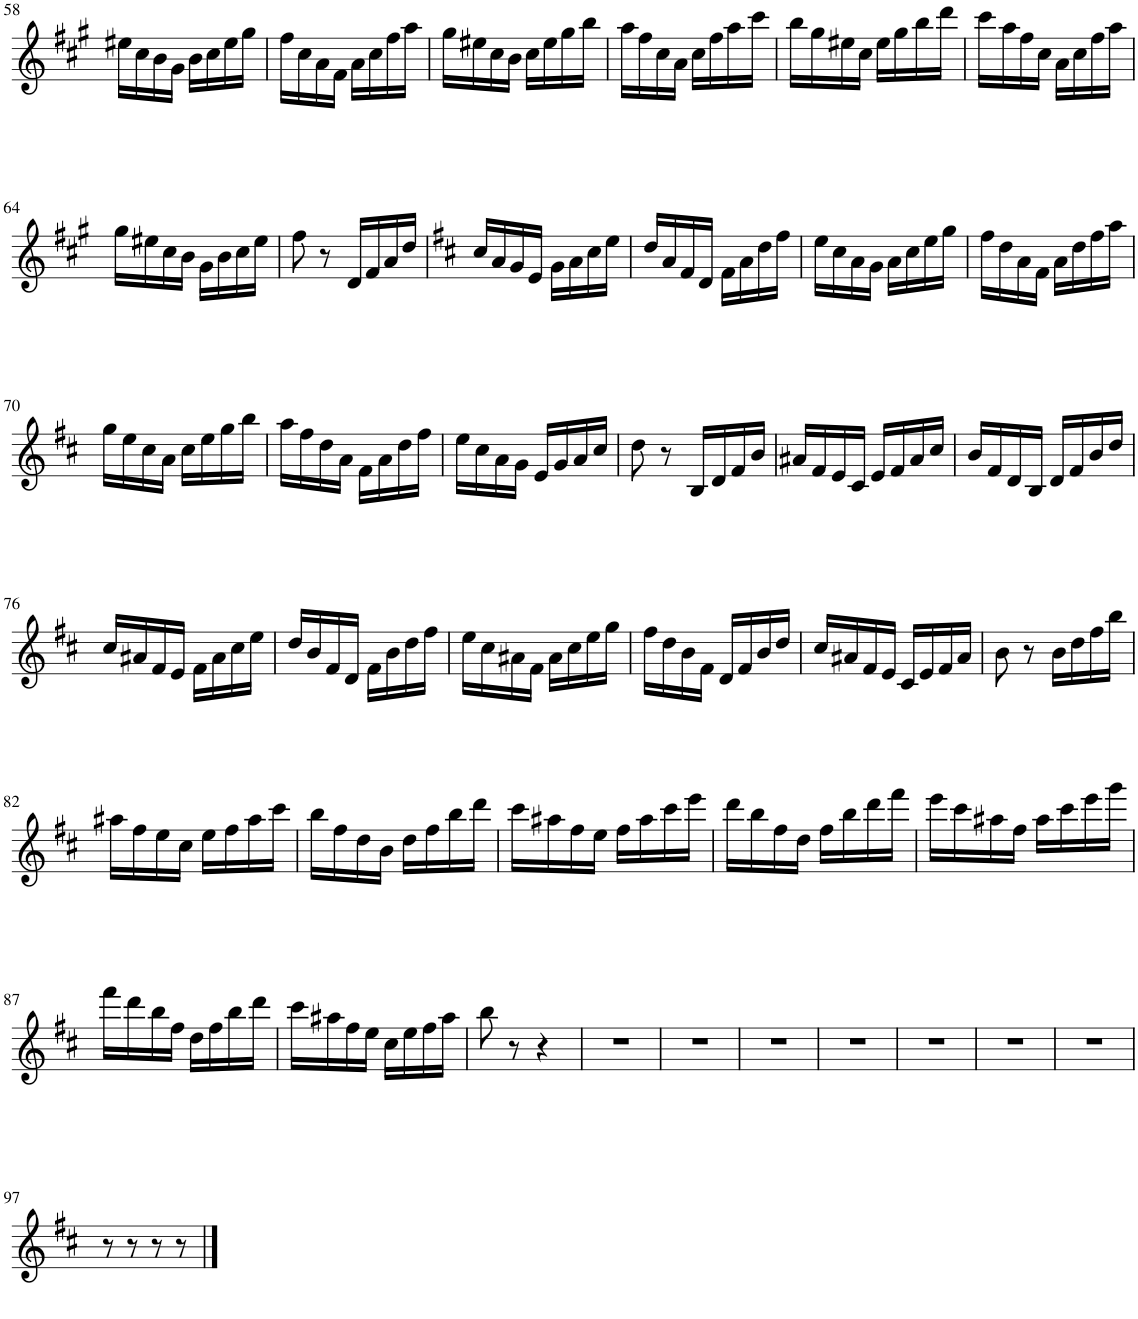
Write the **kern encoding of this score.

**kern
*part1
*staff1
*I"B Klarinette
*I'B Kl.
!!LO:PB:g=z
*clefG2
*Trd1c2
*k[f#c#g#]
*M2/4
=58
16ee#X\LL
16cc#\
16b\
16g#\JJ
16b\LL
16cc#\
16ee#\
16gg#\JJ
=59
16ff#\LL
16cc#\
16a\
16f#\JJ
16a\LL
16cc#\
16ff#\
16aa\JJ
=60
16gg#\LL
16ee#X\
16cc#\
16b\JJ
16cc#\LL
16ee#\
16gg#\
16bb\JJ
=61
16aa\LL
16ff#\
16cc#\
16a\JJ
16cc#\LL
16ff#\
16aa\
16ccc#\JJ
=62
16bb\LL
16gg#\
16ee#X\
16cc#\JJ
16ee#\LL
16gg#\
16bb\
16ddd\JJ
=63
16ccc#\LL
16aa\
16ff#\
16cc#\JJ
16a\LL
16cc#\
16ff#\
16aa\JJ
!!LO:LB:g=z
=64
16gg#\LL
16ee#X\
16cc#\
16b\JJ
16g#\LL
16b\
16cc#\
16ee#\JJ
=65
8ff#\
8r
16d/LL
16f#/
16a/
16dd/JJ
=66
*k[f#c#]
16cc#/LL
16a/
16g/
16e/JJ
16g\LL
16a\
16cc#\
16ee\JJ
=67
16dd/LL
16a/
16f#/
16d/JJ
16f#\LL
16a\
16dd\
16ff#\JJ
=68
16ee\LL
16cc#\
16a\
16g\JJ
16a\LL
16cc#\
16ee\
16gg\JJ
=69
16ff#\LL
16dd\
16a\
16f#\JJ
16a\LL
16dd\
16ff#\
16aa\JJ
!!LO:LB:g=z
=70
16gg\LL
16ee\
16cc#\
16a\JJ
16cc#\LL
16ee\
16gg\
16bb\JJ
=71
16aa\LL
16ff#\
16dd\
16a\JJ
16f#\LL
16a\
16dd\
16ff#\JJ
=72
16ee\LL
16cc#\
16a\
16g\JJ
16e/LL
16g/
16a/
16cc#/JJ
=73
8dd\
8r
16B/LL
16d/
16f#/
16b/JJ
=74
16a#X/LL
16f#/
16e/
16c#/JJ
16e/LL
16f#/
16a#/
16cc#/JJ
=75
16b/LL
16f#/
16d/
16B/JJ
16d/LL
16f#/
16b/
16dd/JJ
!!LO:LB:g=z
=76
16cc#/LL
16a#X/
16f#/
16e/JJ
16f#\LL
16a#\
16cc#\
16ee\JJ
=77
16dd/LL
16b/
16f#/
16d/JJ
16f#\LL
16b\
16dd\
16ff#\JJ
=78
16ee\LL
16cc#\
16a#X\
16f#\JJ
16a#\LL
16cc#\
16ee\
16gg\JJ
=79
16ff#\LL
16dd\
16b\
16f#\JJ
16d/LL
16f#/
16b/
16dd/JJ
=80
16cc#/LL
16a#X/
16f#/
16e/JJ
16c#/LL
16e/
16f#/
16a#/JJ
=81
8b\
8r
16b\LL
16dd\
16ff#\
16bb\JJ
!!LO:LB:g=z
=82
16aa#X\LL
16ff#\
16ee\
16cc#\JJ
16ee\LL
16ff#\
16aa#\
16ccc#\JJ
=83
16bb\LL
16ff#\
16dd\
16b\JJ
16dd\LL
16ff#\
16bb\
16ddd\JJ
=84
16ccc#\LL
16aa#X\
16ff#\
16ee\JJ
16ff#\LL
16aa#\
16ccc#\
16eee\JJ
=85
16ddd\LL
16bb\
16ff#\
16dd\JJ
16ff#\LL
16bb\
16ddd\
16fff#\JJ
=86
16eee\LL
16ccc#\
16aa#X\
16ff#\JJ
16aa#\LL
16ccc#\
16eee\
16ggg\JJ
!!LO:LB:g=z
=87
16fff#\LL
16ddd\
16bb\
16ff#\JJ
16dd\LL
16ff#\
16bb\
16ddd\JJ
=88
16ccc#\LL
16aa#X\
16ff#\
16ee\JJ
16cc#\LL
16ee\
16ff#\
16aa#\JJ
=89
8bb\
8r
4r
=90
2r
=91
2r
=92
2r
=93
2r
=94
2r
=95
2r
=96
2r
!!LO:LB:g=z
=97
8r
8r
8r
8r
==
*-
